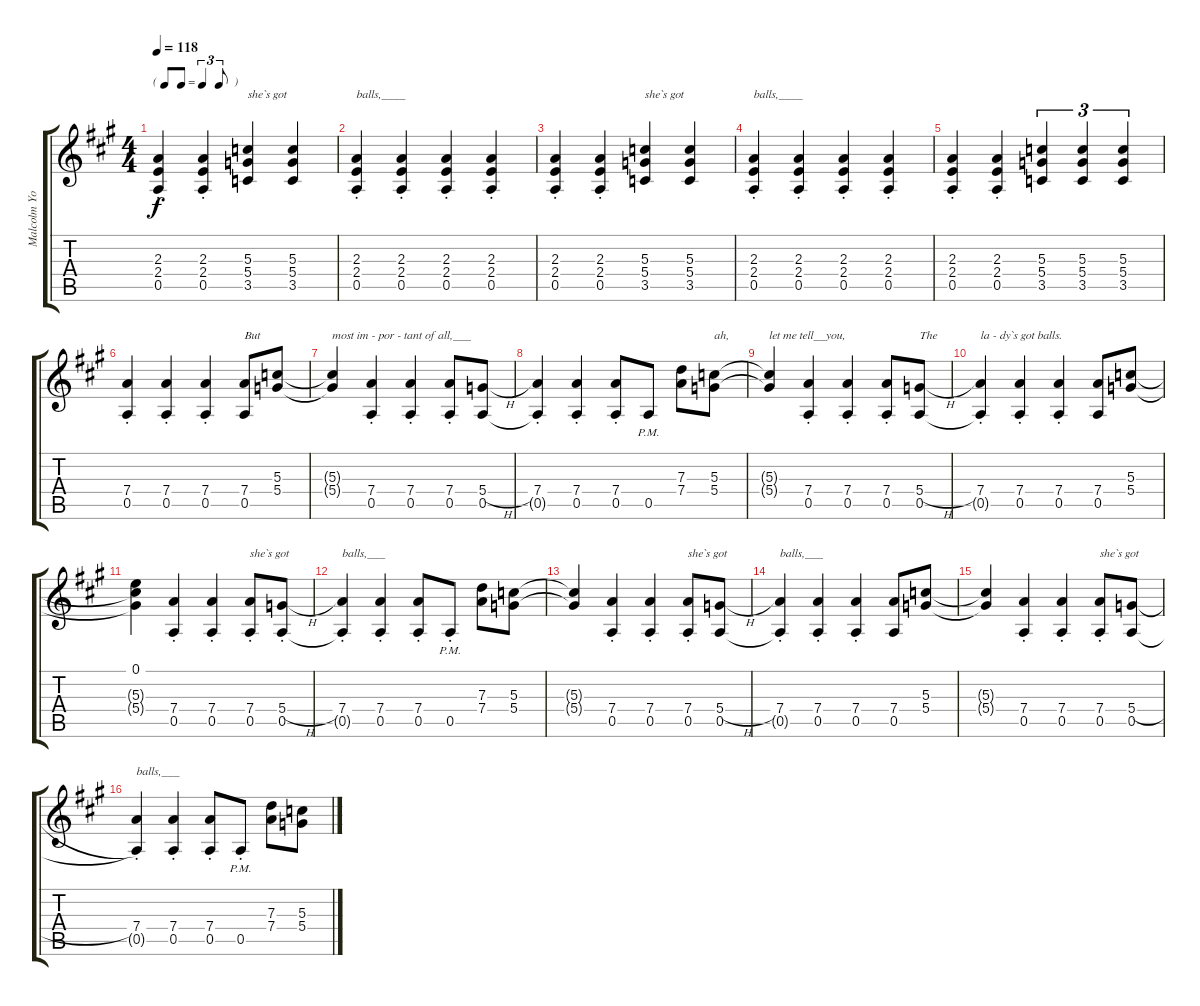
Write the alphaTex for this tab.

\track ("Malcolm Young" "Malcolm Yo") {instrument distortionguitar}
\staff {score tabs}
\tuning (E4 B3 G3 D3 A2 E2) {hide}
\ts (4 4)
\tf triplet8th
\tempo 118
\clef g2
\ks a
(2.3{st} 2.4{st} 0.5{st}).4{dy f} (2.3{st} 2.4{st} 0.5{st}).4 (5.3 5.4 3.5).4{txt "she`s got"} (5.3 5.4 3.5).4 |
(2.3{st} 2.4{st} 0.5{st}).4{txt "balls,____"} (2.3{st} 2.4{st} 0.5{st}).4 (2.3{st} 2.4{st} 0.5{st}).4 (2.3{st} 2.4{st} 0.5{st}).4 |
(2.3{st} 2.4{st} 0.5{st}).4 (2.3{st} 2.4{st} 0.5{st}).4 (5.3 5.4 3.5).4{txt "she`s got "} (5.3 5.4 3.5).4 |
(2.3{st} 2.4{st} 0.5{st}).4{txt "balls,____"} (2.3{st} 2.4{st} 0.5{st}).4 (2.3{st} 2.4{st} 0.5{st}).4 (2.3{st} 2.4{st} 0.5{st}).4 |
(2.3{st} 2.4{st} 0.5{st}).4 (2.3{st} 2.4{st} 0.5{st}).4 (5.3 5.4 3.5).4{tu (3 2)} (5.3 5.4 3.5).4{tu (3 2)} (5.3 5.4 3.5).4{tu (3 2)} |
(7.4{st} 0.5{st}).4 (7.4{st} 0.5{st}).4 (7.4{st} 0.5{st}).4 (7.4 0.5).8{txt "But"} (5.3 5.4).8 |
(5.3{t} 5.4{t}).4{txt "most im - por - tant of all,___"} (7.4{st} 0.5{st}).4 (7.4{st} 0.5{st}).4 (7.4{st} 0.5{st}).8 (5.4{h} 0.5).8 |
(7.4{st} 0.5{t}).4 (7.4{st} 0.5{st}).4 (7.4{st} 0.5{st}).8 0.5{pm}.8 (7.3 7.4).8 (5.3 5.4).8{txt "ah,"} |
(5.3{t} 5.4{t}).4{txt "let me tell__you,"} (7.4{st} 0.5{st}).4 (7.4{st} 0.5{st}).4 (7.4{st} 0.5{st}).8 (5.4{h} 0.5).8{txt "The"} |
(7.4{st} 0.5{t}).4{txt "la - dy`s got balls."} (7.4{st} 0.5{st}).4 (7.4{st} 0.5{st}).4 (7.4 0.5).8 (5.3 5.4).8 |
(0.1 5.3{t} 5.4{t}).4 (7.4{st} 0.5{st}).4 (7.4{st} 0.5{st}).4 (7.4{st} 0.5{st}).8{txt "she`s got"} (5.4{h} 0.5{st}).8 |
(7.4{st} 0.5{t}).4{txt "balls,___"} (7.4{st} 0.5{st}).4 (7.4{st} 0.5{st}).8 0.5{pm st}.8 (7.3 7.4).8 (5.3 5.4).8 |
(5.3{t} 5.4{t}).4 (7.4{st} 0.5{st}).4 (7.4{st} 0.5{st}).4 (7.4{st} 0.5{st}).8{txt "she`s got"} (5.4{h} 0.5).8 |
(7.4{st} 0.5{t}).4{txt "balls,___"} (7.4{st} 0.5{st}).4 (7.4{st} 0.5{st}).4 (7.4 0.5).8 (5.3 5.4).8 |
(5.3{t} 5.4{t}).4 (7.4{st} 0.5{st}).4 (7.4{st} 0.5{st}).4 (7.4{st} 0.5{st}).8{txt "she`s got"} (5.4{h} 0.5).8 |
(7.4{st} 0.5{t}).4{txt "balls,___"} (7.4{st} 0.5{st}).4 (7.4{st} 0.5{st}).8 0.5{pm st}.8 (7.3 7.4).8 (5.3 5.4).8
